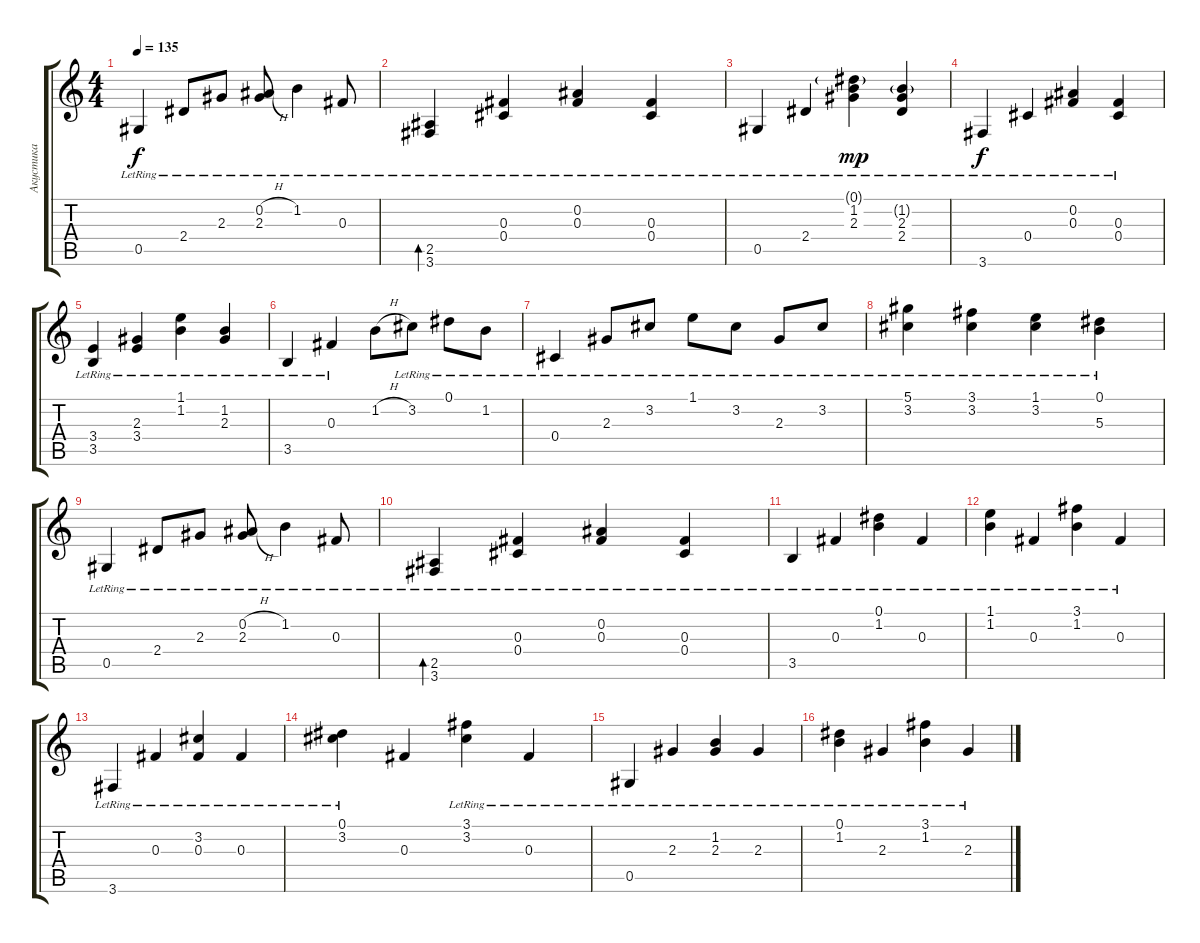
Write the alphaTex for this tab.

\track ("Акустика" "Акустика") {instrument acousticguitarsteel}
\staff {score tabs}
\tuning (Eb4 Bb3 Gb3 Db3 Ab2 Eb2) {hide}
\ts (4 4)
\tempo 135
\clef g2
\ks c
0.5{lr}.4{dy f} 2.4{lr}.8 2.3{lr}.8 (0.2{h} 2.3{lr}).8 1.2{lr}.4 0.3{lr}.8 |
(2.5{lr} 3.6{lr}).4{bd 60} (0.3{lr} 0.4{lr}).4 (0.2{lr} 0.3{lr}).4 (0.3{lr} 0.4{lr}).4 |
0.5{lr}.4 2.4{lr}.4 (0.1{g lr} 1.2{lr} 2.3).4{dy mp} (1.2{g lr} 2.3{lr} 2.4).4 |
3.6{lr}.4{dy f} 0.4{lr}.4 (0.2{lr} 0.3{lr}).4 (0.3{lr} 0.4{lr}).4 |
(3.4{lr} 3.5).4 (2.3{lr} 3.4).4 (1.1{lr} 1.2{lr}).4 (1.2{lr} 2.3{lr}).4 |
3.5{lr}.4 0.3{lr}.4 1.2{h}.8 3.2{lr}.8 0.1{lr}.8 1.2{lr}.8 |
0.4{lr}.4 2.3{lr}.8 3.2{lr}.8 1.1{lr}.8 3.2{lr}.8 2.3{lr}.8 3.2{lr}.8 |
(5.1{lr} 3.2{lr}).4 (3.1{lr} 3.2{lr}).4 (1.1{lr} 3.2{lr}).4 (0.1 5.3{lr}).4 |
0.5{lr}.4 2.4{lr}.8 2.3{lr}.8 (0.2{h} 2.3{lr}).8 1.2{lr}.4 0.3{lr}.8 |
(2.5{lr} 3.6{lr}).4{bd 60} (0.3{lr} 0.4{lr}).4 (0.2{lr} 0.3{lr}).4 (0.3{lr} 0.4{lr}).4 |
3.5{lr}.4 0.3{lr}.4 (0.1{lr} 1.2{lr}).4 0.3{lr}.4 |
(1.1{lr} 1.2{lr}).4 0.3{lr}.4 (3.1{lr} 1.2{lr}).4 0.3{lr}.4 |
3.6{lr}.4 0.3{lr}.4 (3.2{lr} 0.3).4 0.3{lr}.4 |
(0.1{lr} 3.2{lr}).4 0.3.4 (3.1{lr} 3.2).4 0.3{lr}.4 |
0.5{lr}.4 2.3{lr}.4 (1.2{lr} 2.3{lr}).4 2.3{lr}.4 |
(0.1{lr} 1.2{lr}).4 2.3{lr}.4 (3.1{lr} 1.2{lr}).4 2.3{lr}.4
